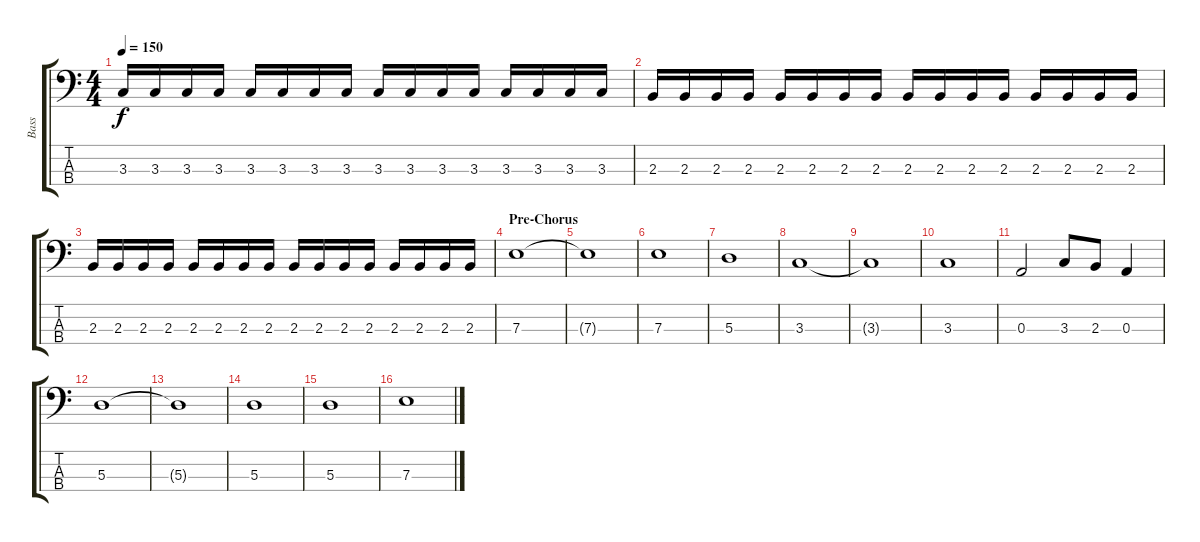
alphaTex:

\track ("Bass" "Bass") {instrument electricbasspick}
\staff {score tabs}
\tuning (G2 D2 A1 E1) {hide}
\ts (4 4)
\tempo 150
\clef f4
\ks c
3.3.16{dy f} 3.3.16 3.3.16 3.3.16 3.3.16 3.3.16 3.3.16 3.3.16 3.3.16 3.3.16 3.3.16 3.3.16 3.3.16 3.3.16 3.3.16 3.3.16 |
2.3.16 2.3.16 2.3.16 2.3.16 2.3.16 2.3.16 2.3.16 2.3.16 2.3.16 2.3.16 2.3.16 2.3.16 2.3.16 2.3.16 2.3.16 2.3.16 |
2.3.16 2.3.16 2.3.16 2.3.16 2.3.16 2.3.16 2.3.16 2.3.16 2.3.16 2.3.16 2.3.16 2.3.16 2.3.16 2.3.16 2.3.16 2.3.16 |
\section ("" "Pre-Chorus")
7.3.1 |
7.3{t}.1 |
7.3.1 |
5.3.1 |
3.3.1 |
3.3{t}.1 |
3.3.1 |
0.3.2 3.3.8 2.3.8 0.3.4 |
5.3.1 |
5.3{t}.1 |
5.3.1 |
5.3.1 |
7.3.1
